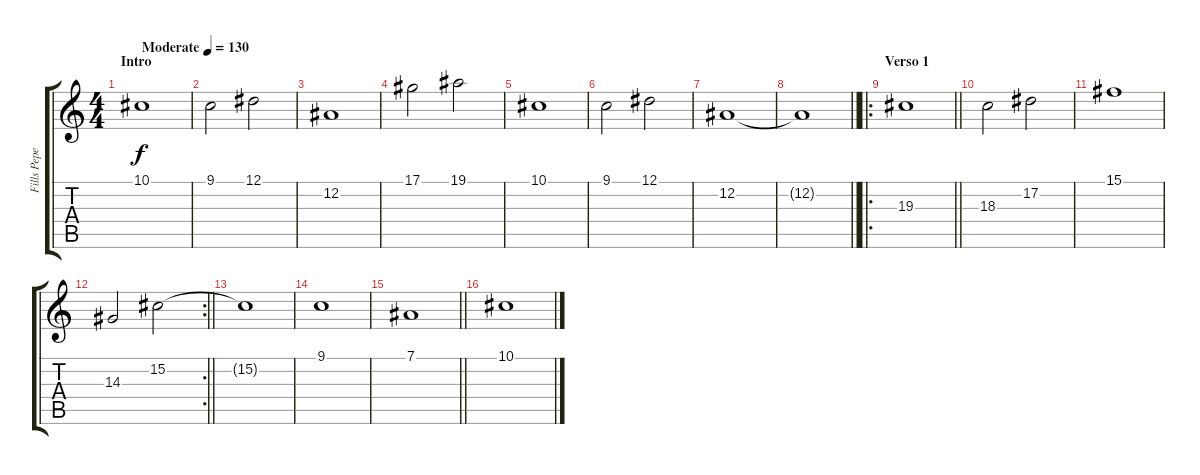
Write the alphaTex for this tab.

\track ("Fills Pepe" "Fills Pepe") {instrument pad2warm}
\staff {score tabs}
\tuning (Eb4 Bb3 Gb3 Db3 Ab2 Eb2) {hide}
\ts (4 4)
\section ("" "Intro")
\tempo (130 "Moderate")
\clef g2
\ks c
10.1.1{dy f instrument pad2warm} |
9.1.2 12.1.2 |
12.2.1 |
17.1.2 19.1.2 |
10.1.1 |
9.1.2 12.1.2 |
12.2.1 |
\barLineRight lightlight
12.2{t}.1 |
\ro
\section ("" "Verso 1")
\barLineRight lightlight
19.3.1 |
18.3.2 17.2.2 |
15.1.1 |
\rc 2
\barLineRight lightlight
14.3.2 15.2.2 |
15.2{t}.1 |
9.1.1 |
\barLineRight lightlight
7.1.1 |
10.1.1
